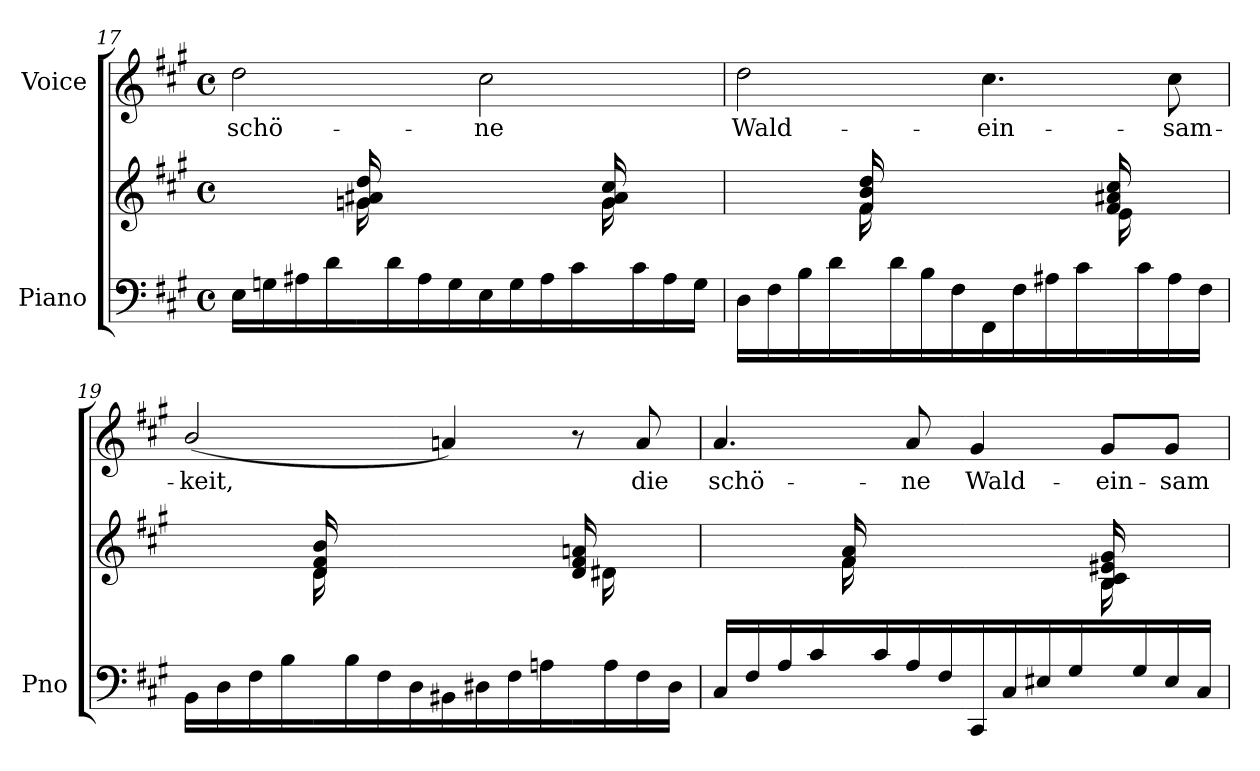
**kern	**kern	**kern	**text
*part2	*part2	*part1	*part1
*staff3	*staff2	*staff1	*staff1
*I"Piano	*	*I"Voice	*
*I'Pno	*	*	*
*clefF4	*clefG2	*clefG2	*
*k[f#c#g#]	*k[f#c#g#]	*k[f#c#g#]	*
*M4/4	*M4/4	*M4/4	*
*met(c)	*met(c)	*met(c)	*
=17	=17	=17	=17
*	*^	*	*
16E\LL	4ryy	4ryy	2dd\	schö-
16Gn\	.	.	.	.
16A#X\	.	.	.	.
16d\JJ	.	.	.	.
16ryy	16gn/ 16a#X/ 16dd/	(16g\LL	.	.
16d/	16ryy	4..ryy	.	.
16A#/	8ryy	.	.	.
16G/JJ)	.	.	.	.
16E\LL	4ryy	.	2cc#\	-ne
16G\	.	.	.	.
16A#\	.	.	.	.
16c#\JJ	.	.	.	.
16ryy	16g/ 16a#/ 16cc#/	(16g\LL	.	.
16c#/	16ryy	8.ryy	.	.
16A#/	8ryy	.	.	.
16G/JJ)	.	.	.	.
=18	=18	=18	=18	=18
16D\LL	4ryy	4ryy	2dd\	Wald-
16F#\	.	.	.	.
16B\	.	.	.	.
16d\JJ	.	.	.	.
16ryy	16f#/ 16b/ 16dd/	(16f#\LL	.	.
16d/	16ryy	4..ryy	.	.
16B/	8ryy	.	.	.
16F#/JJ)	.	.	.	.
16FF#\LL	4ryy	.	4.cc#\	-ein-
16F#\	.	.	.	.
16A#X\	.	.	.	.
16c#\JJ	.	.	.	.
16ryy	16f#/ 16a#X/ 16cc#/	(16e\LL	.	.
16c#/	16ryy	8.ryy	.	.
16A#/	8ryy	.	8cc#\	-sam-
16F#/JJ)	.	.	.	.
=19	=19	=19	=19	=19
16BB\LL	4ryy	4ryy	(2b/	-keit,
16D\	.	.	.	.
16F#\	.	.	.	.
16B\JJ	.	.	.	.
16ryy	16d/ 16f#/ 16b/	(16d\LL	.	.
16B/	16ryy	4..ryy	.	.
16F#/	8ryy	.	.	.
16D/JJ)	.	.	.	.
16BB#X\LL	4ryy	.	4an/)	.
16D#X\	.	.	.	.
16F#\	.	.	.	.
16An\JJ	.	.	.	.
16ryy	16d/ 16f#/ 16an/	(16d#X\LL	8r	.
16A/	16ryy	8.ryy	.	.
16F#/	8ryy	.	8a/	die
16D#/JJ)	.	.	.	.
=20	=20	=20	=20	=20
*^	*	*	*	*
16C#\LL	2ryy	4ryy	4ryy	4.a/	schö-
16F#\	.	.	.	.	.
16A\	.	.	.	.	.
16c#\JJ	.	.	.	.	.
16ryy	.	16f#/ 16a/	(16f#\LL	.	.
16c#/	.	16ryy	4..ryy	.	.
16A/	.	8ryy	.	8a/	-ne
16F#/JJ)	.	.	.	.	.
16CC#/LL	2ryy	4ryy	.	4g#/	Wald-
16C#/	.	.	.	.	.
16E#X/	.	.	.	.	.
16G#/JJ	.	.	.	.	.
16ryy	.	16B/ 16c#/ 16e#X/ 16g#/	(16B\LL	8g#/L	-ein-
16G#/	.	16ryy	8.ryy	.	.
16E#/	.	8ryy	.	8g#/J	-sam-
16C#/JJ)	.	.	.	.	.
*v	*v	*	*	*	*
*	*v	*v	*	*
=	=	=	=
*-	*-	*-	*-
